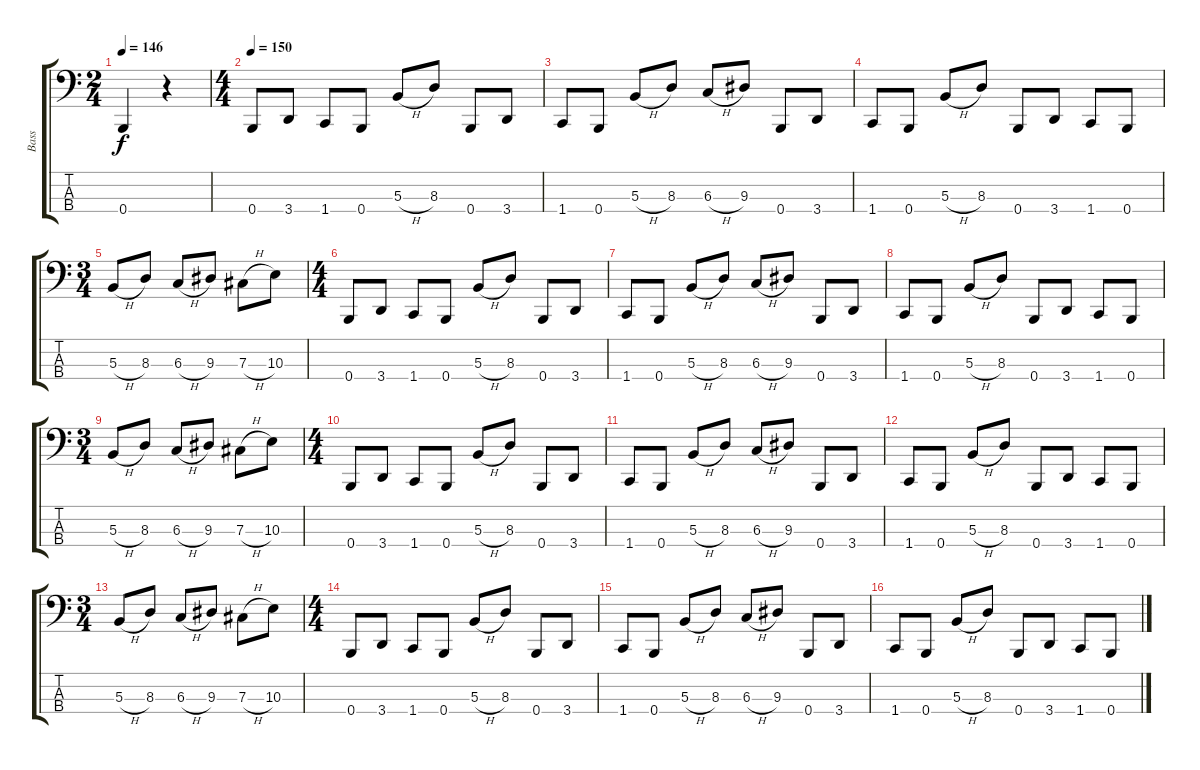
\track ("Bass" "Bass") {instrument electricbasspick}
\staff {score tabs}
\tuning (E2 B1 Gb1 B0) {hide}
\ts (2 4)
\tempo 146
\clef f4
\ks c
0.4.4{dy f} r.4 |
\ts (4 4)
\tempo 150
0.4.8 3.4.8 1.4.8 0.4.8 5.3{h}.8 8.3.8 0.4.8 3.4.8 |
1.4.8 0.4.8 5.3{h}.8 8.3.8 6.3{h}.8 9.3.8 0.4.8 3.4.8 |
1.4.8 0.4.8 5.3{h}.8 8.3.8 0.4.8 3.4.8 1.4.8 0.4.8 |
\ts (3 4)
5.3{h}.8 8.3.8 6.3{h}.8 9.3.8 7.3{h}.8 10.3.8 |
\ts (4 4)
0.4.8 3.4.8 1.4.8 0.4.8 5.3{h}.8 8.3.8 0.4.8 3.4.8 |
1.4.8 0.4.8 5.3{h}.8 8.3.8 6.3{h}.8 9.3.8 0.4.8 3.4.8 |
1.4.8 0.4.8 5.3{h}.8 8.3.8 0.4.8 3.4.8 1.4.8 0.4.8 |
\ts (3 4)
5.3{h}.8 8.3.8 6.3{h}.8 9.3.8 7.3{h}.8 10.3.8 |
\ts (4 4)
0.4.8 3.4.8 1.4.8 0.4.8 5.3{h}.8 8.3.8 0.4.8 3.4.8 |
1.4.8 0.4.8 5.3{h}.8 8.3.8 6.3{h}.8 9.3.8 0.4.8 3.4.8 |
1.4.8 0.4.8 5.3{h}.8 8.3.8 0.4.8 3.4.8 1.4.8 0.4.8 |
\ts (3 4)
5.3{h}.8 8.3.8 6.3{h}.8 9.3.8 7.3{h}.8 10.3.8 |
\ts (4 4)
0.4.8 3.4.8 1.4.8 0.4.8 5.3{h}.8 8.3.8 0.4.8 3.4.8 |
1.4.8 0.4.8 5.3{h}.8 8.3.8 6.3{h}.8 9.3.8 0.4.8 3.4.8 |
1.4.8 0.4.8 5.3{h}.8 8.3.8 0.4.8 3.4.8 1.4.8 0.4.8
